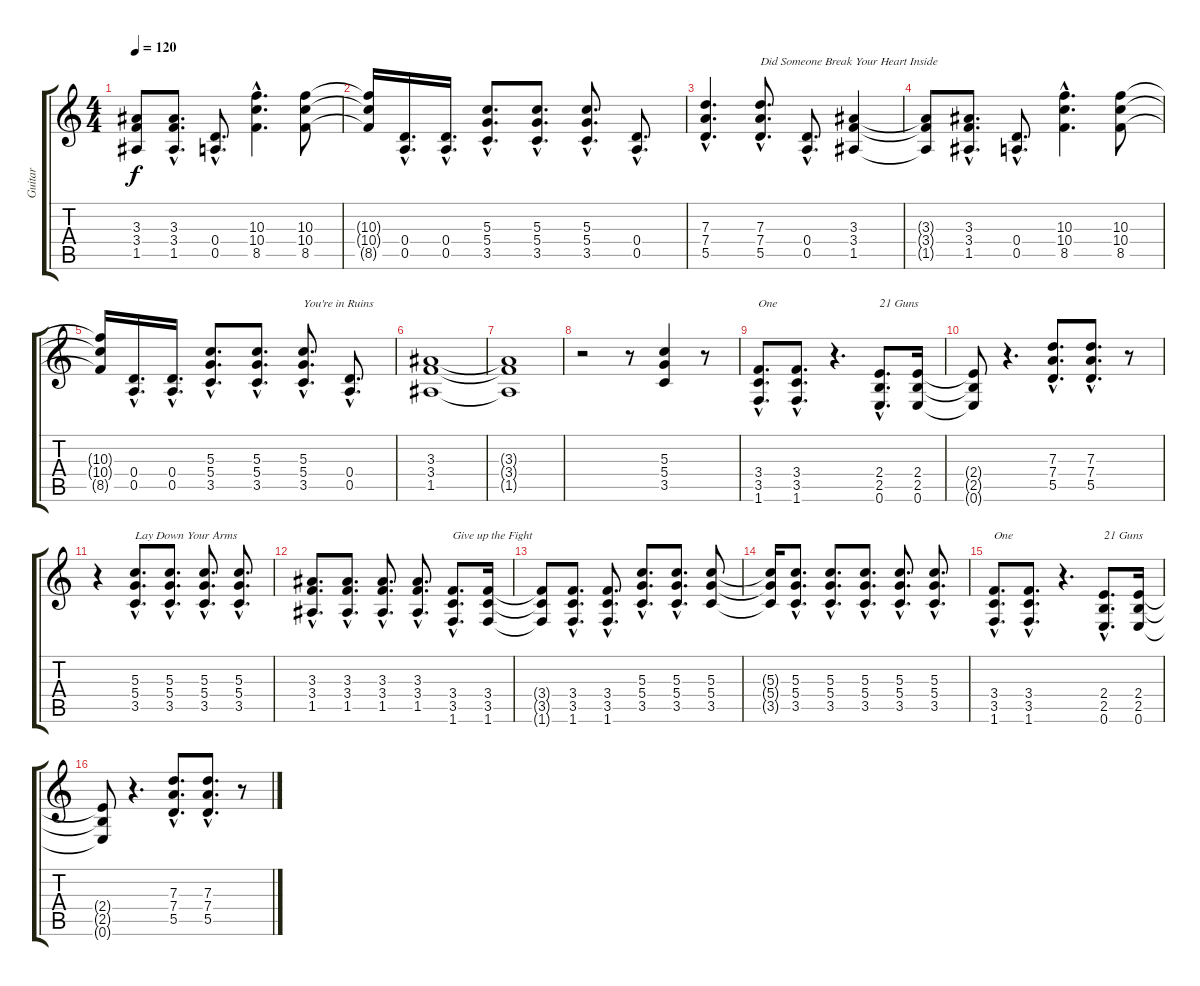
\track ("Guitar" "Guitar") {instrument acousticguitarsteel}
\staff {score tabs}
\tuning (E4 B3 G3 D3 A2 E2) {hide}
\ts (4 4)
\tempo 120
\clef g2
\ks c
(3.3{t} 3.4{t} 1.5{t}).8{dy f} (3.3{hac} 3.4{hac} 1.5{hac}).8{d} (0.4{hac} 0.5{hac}).8{d} (10.3{hac} 10.4{hac} 8.5{hac}).4{d} (10.3 10.4 8.5).8 |
(10.3{t} 10.4{t} 8.5{t}).16 (0.4{hac} 0.5{hac}).16{d} (0.4{hac} 0.5{hac}).16{d} (5.3{hac} 5.4{hac} 3.5{hac}).8{d} (5.3{hac} 5.4{hac} 3.5{hac}).8{d} (5.3{hac} 5.4{hac} 3.5{hac}).8{d} (0.4{hac} 0.5{hac}).8{d} |
(7.3{hac} 7.4{hac} 5.5{hac}).4{d} (7.3{hac} 7.4{hac} 5.5{hac}).8{d txt "Did Someone Break Your Heart Inside"} (0.4{hac} 0.5{hac}).8{d} (3.3 3.4 1.5).4 |
(3.3{t} 3.4{t} 1.5{t}).8 (3.3{hac} 3.4{hac} 1.5{hac}).8{d} (0.4{hac} 0.5{hac}).8{d} (10.3{hac} 10.4{hac} 8.5{hac}).4{d} (10.3 10.4 8.5).8 |
(10.3{t} 10.4{t} 8.5{t}).16 (0.4{hac} 0.5{hac}).16{d} (0.4{hac} 0.5{hac}).16{d} (5.3{hac} 5.4{hac} 3.5{hac}).8{d} (5.3{hac} 5.4{hac} 3.5{hac}).8{d} (5.3{hac} 5.4{hac} 3.5{hac}).8{d txt "You're in Ruins"} (0.4{hac} 0.5{hac}).8{d} |
(3.3 3.4 1.5).1 |
(3.3{t} 3.4{t} 1.5{t}).1 |
r.2 r.8 (5.3 5.4 3.5).4{instrument distortionguitar} r.8 |
(3.4{hac} 3.5{hac} 1.6{hac}).8{d txt "One"} (3.4{hac} 3.5{hac} 1.6{hac}).8{d} r.4{d} (2.4{hac} 2.5{hac} 0.6{hac}).8{d txt "21 Guns"} (2.4 2.5 0.6).16 |
(2.4{t} 2.5{t} 0.6{t}).8 r.4{d} (7.3{hac} 7.4{hac} 5.5{hac}).8{d} (7.3{hac} 7.4{hac} 5.5{hac}).8{d} r.8 |
r.4 (5.3{hac} 5.4{hac} 3.5{hac}).8{d txt "Lay Down Your Arms"} (5.3{hac} 5.4{hac} 3.5{hac}).8{d} (5.3{hac} 5.4{hac} 3.5{hac}).8{d} (5.3{hac} 5.4{hac} 3.5{hac}).8{d} |
(3.3{hac} 3.4{hac} 1.5{hac}).8{d} (3.3{hac} 3.4{hac} 1.5{hac}).8{d} (3.3{hac} 3.4{hac} 1.5{hac}).8{d} (3.3{hac} 3.4{hac} 1.5{hac}).8{d} (3.4{hac} 3.5{hac} 1.6{hac}).8{d txt "Give up the Fight"} (3.4 3.5 1.6).16 |
(3.4{t} 3.5{t} 1.6{t}).8 (3.4{hac} 3.5{hac} 1.6{hac}).8{d} (3.4{hac} 3.5{hac} 1.6{hac}).8{d} (5.3{hac} 5.4{hac} 3.5{hac}).8{d} (5.3{hac} 5.4{hac} 3.5{hac}).8{d} (5.3 5.4 3.5).8 |
(5.3{t} 5.4{t} 3.5{t}).16 (5.3{hac} 5.4{hac} 3.5{hac}).8{d} (5.3{hac} 5.4{hac} 3.5{hac}).8{d} (5.3{hac} 5.4{hac} 3.5{hac}).8{d} (5.3{hac} 5.4{hac} 3.5{hac}).8{d} (5.3{hac} 5.4{hac} 3.5{hac}).8{d} |
(3.4{hac} 3.5{hac} 1.6{hac}).8{d txt "One"} (3.4{hac} 3.5{hac} 1.6{hac}).8{d} r.4{d} (2.4{hac} 2.5{hac} 0.6{hac}).8{d txt "21 Guns"} (2.4 2.5 0.6).16 |
(2.4{t} 2.5{t} 0.6{t}).8 r.4{d} (7.3{hac} 7.4{hac} 5.5{hac}).8{d} (7.3{hac} 7.4{hac} 5.5{hac}).8{d} r.8
